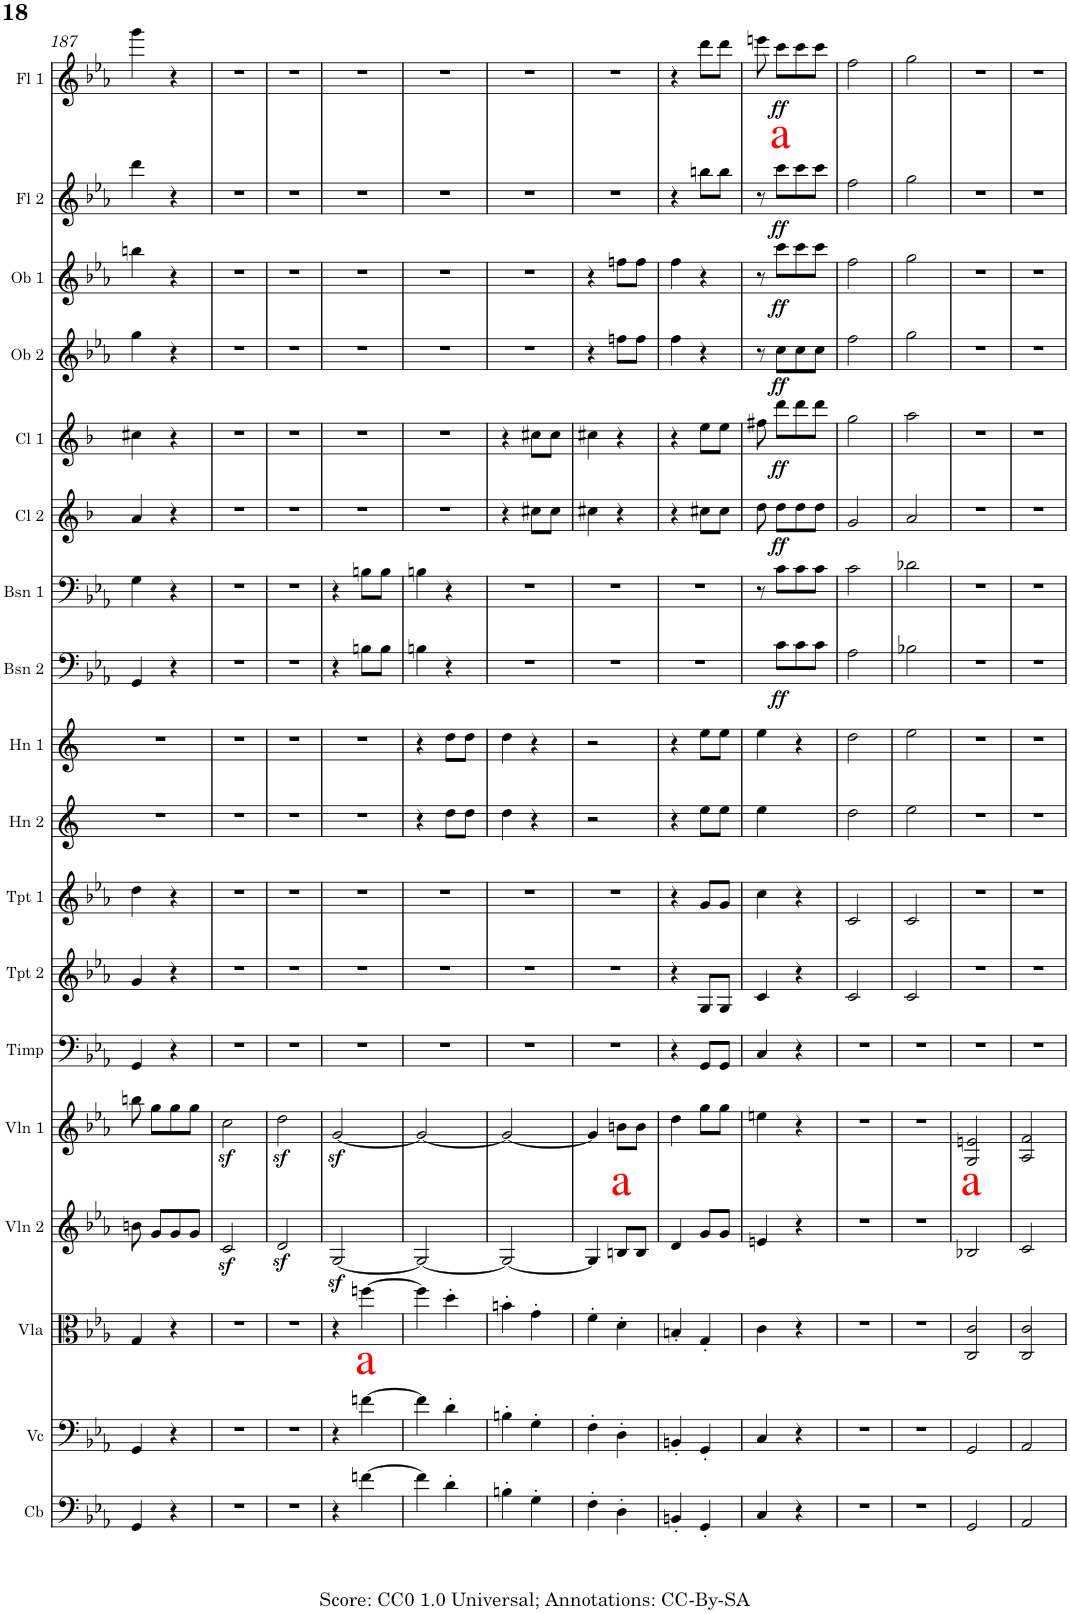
**kern	**kern	**kern	**text	**kern	**kern	**text	**kern	**kern	**kern	**kern	**kern	**kern	**dynam	**kern	**kern	**dynam	**kern	**dynam	**kern	**dynam	**kern	**dynam	**kern	**dynam	**kern	**text	**dynam
*part18	*part17	*part16	*part16	*part15	*part14	*part14	*part13	*part12	*part11	*part10	*part9	*part8	*part8	*part7	*part6	*part6	*part5	*part5	*part4	*part4	*part3	*part3	*part2	*part2	*part1	*part1	*part1
*staff18	*staff17	*staff16	*staff16	*staff15	*staff14	*staff14	*staff13	*staff12	*staff11	*staff10	*staff9	*staff8	*staff8	*staff7	*staff6	*staff6	*staff5	*staff5	*staff4	*staff4	*staff3	*staff3	*staff2	*staff2	*staff1	*staff1	*staff1
*I"Contrabass	*I"Violoncello	*I"Viola	*	*I"Violin 2	*I"Violin 1	*	*I"Timpani	*I"C Trumpet 2	*I"C Trumpet 1	*I"Eb Horn 2	*I"Eb Horn 1	*I"Bassoon 2	*	*I"Bassoon 1	*I"Bb Clarinet 2	*	*I"Bb Clarinet	*	*I"Oboe 2	*	*I"Oboe 1	*	*I"Flute 2	*	*I"Flute 1	*	*
*I'Cb	*I'Vc	*I'Vla	*	*I'Vln 2	*I'Vln 1	*	*I'Timp	*I'Tpt 2	*I'Tpt 1	*I'Hn 2	*I'Hn 1	*I'Bsn 2	*	*I'Bsn 1	*I'Cl 2	*	*I'Cl 1	*	*I'Ob 2	*	*I'Ob 1	*	*I'Fl 2	*	*I'Fl 1	*	*
!!LO:PB:g=z
*clefF4	*clefF4	*clefC3	*	*clefG2	*clefG2	*	*clefF4	*clefG2	*clefG2	*clefG2	*clefG2	*clefF4	*	*clefF4	*clefG2	*	*clefG2	*	*clefG2	*	*clefG2	*	*clefG2	*	*clefG2	*	*
*Trd7c12	*	*	*	*	*	*	*	*	*	*Trd5c9	*Trd5c9	*	*	*	*Trd1c2	*	*Trd1c2	*	*	*	*	*	*	*	*	*	*
*k[b-e-a-]	*k[b-e-a-]	*k[b-e-a-]	*	*k[b-e-a-]	*k[b-e-a-]	*	*k[b-e-a-]	*k[b-e-a-]	*k[b-e-a-]	*k[]	*k[]	*k[b-e-a-]	*	*k[b-e-a-]	*k[b-]	*	*k[b-]	*	*k[b-e-a-]	*	*k[b-e-a-]	*	*k[b-e-a-]	*	*k[b-e-a-]	*	*
*M2/4	*M2/4	*M2/4	*	*M2/4	*M2/4	*	*M2/4	*M2/4	*M2/4	*M2/4	*M2/4	*M2/4	*	*M2/4	*M2/4	*	*M2/4	*	*M2/4	*	*M2/4	*	*M2/4	*	*M2/4	*	*
=187	=187	=187	=187	=187	=187	=187	=187	=187	=187	=187	=187	=187	=187	=187	=187	=187	=187	=187	=187	=187	=187	=187	=187	=187	=187	=187	=187
4GG/	4GG/	4G/	.	8bn\	8bbn\	.	4GG/	4g/	4dd\	2r	2r	4GG/	.	4G\	4a/	.	4cc#X\	.	4gg\	.	4bbn\	.	4ddd\	.	4ggg\	.	.
.	.	.	.	8g/L	8gg\L	.	.	.	.	.	.	.	.	.	.	.	.	.	.	.	.	.	.	.	.	.	.
4r	4r	4r	.	8g/	8gg\	.	4r	4r	4r	.	.	4r	.	4r	4r	.	4r	.	4r	.	4r	.	4r	.	4r	.	.
.	.	.	.	8g/J	8gg\J	.	.	.	.	.	.	.	.	.	.	.	.	.	.	.	.	.	.	.	.	.	.
=188	=188	=188	=188	=188	=188	=188	=188	=188	=188	=188	=188	=188	=188	=188	=188	=188	=188	=188	=188	=188	=188	=188	=188	=188	=188	=188	=188
2r	2r	2r	.	2cz</	2ccz<\	.	2r	2r	2r	2r	2r	2r	.	2r	2r	.	2r	.	2r	.	2r	.	2r	.	2r	.	.
=189	=189	=189	=189	=189	=189	=189	=189	=189	=189	=189	=189	=189	=189	=189	=189	=189	=189	=189	=189	=189	=189	=189	=189	=189	=189	=189	=189
2r	2r	2r	.	2dz</	2ddz<\	.	2r	2r	2r	2r	2r	2r	.	2r	2r	.	2r	.	2r	.	2r	.	2r	.	2r	.	.
=190	=190	=190	=190	=190	=190	=190	=190	=190	=190	=190	=190	=190	=190	=190	=190	=190	=190	=190	=190	=190	=190	=190	=190	=190	=190	=190	=190
4r	4r	4r	.	[2Gz</	[2gz</	.	2r	2r	2r	2r	2r	4r	.	4r	2r	.	2r	.	2r	.	2r	.	2r	.	2r	.	.
!	!	!	!LO:LY:b:color=#FF0000	!	!	!	!	!	!	!	!	!	!	!	!	!	!	!	!	!	!	!	!	!	!	!	!
[4fn\	[4fn\	[4ffn\	a	.	.	.	.	.	.	.	.	8Bn\L	.	8Bn\L	.	.	.	.	.	.	.	.	.	.	.	.	.
.	.	.	.	.	.	.	.	.	.	.	.	8B\J	.	8B\J	.	.	.	.	.	.	.	.	.	.	.	.	.
=191	=191	=191	=191	=191	=191	=191	=191	=191	=191	=191	=191	=191	=191	=191	=191	=191	=191	=191	=191	=191	=191	=191	=191	=191	=191	=191	=191
4f\]	4f\]	4ff\]	.	2G/_	2g/_	.	2r	2r	2r	4r	4r	4Bn\	.	4Bn\	2r	.	2r	.	2r	.	2r	.	2r	.	2r	.	.
4d'\	4d'\	4dd'\	.	.	.	.	.	.	.	8dd\L	8dd\L	4r	.	4r	.	.	.	.	.	.	.	.	.	.	.	.	.
.	.	.	.	.	.	.	.	.	.	8dd\J	8dd\J	.	.	.	.	.	.	.	.	.	.	.	.	.	.	.	.
=192	=192	=192	=192	=192	=192	=192	=192	=192	=192	=192	=192	=192	=192	=192	=192	=192	=192	=192	=192	=192	=192	=192	=192	=192	=192	=192	=192
4Bn'\	4Bn'\	4bn'\	.	2G/_	2g/_	.	2r	2r	2r	4dd\	4dd\	2r	.	2r	4r	.	4r	.	2r	.	2r	.	2r	.	2r	.	.
4G'\	4G'\	4g'\	.	.	.	.	.	.	.	4r	4r	.	.	.	8cc#X\L	.	8cc#X\L	.	.	.	.	.	.	.	.	.	.
.	.	.	.	.	.	.	.	.	.	.	.	.	.	.	8cc#\J	.	8cc#\J	.	.	.	.	.	.	.	.	.	.
=193	=193	=193	=193	=193	=193	=193	=193	=193	=193	=193	=193	=193	=193	=193	=193	=193	=193	=193	=193	=193	=193	=193	=193	=193	=193	=193	=193
4F'\	4F'\	4f'\	.	4G/]	4g/]	.	2r	2r	2r	2r	2r	2r	.	2r	4cc#X\	.	4cc#X\	.	4r	.	4r	.	2r	.	2r	.	.
!	!	!	!	!	!	!LO:LY:b:color=#FF0000	!	!	!	!	!	!	!	!	!	!	!	!	!	!	!	!	!	!	!	!	!
4D'\	4D'\	4d'\	.	8Bn/L	8bn\L	a	.	.	.	.	.	.	.	.	4r	.	4r	.	8ffn\L	.	8ffn\L	.	.	.	.	.	.
.	.	.	.	8B/J	8b\J	.	.	.	.	.	.	.	.	.	.	.	.	.	8ff\J	.	8ff\J	.	.	.	.	.	.
=194	=194	=194	=194	=194	=194	=194	=194	=194	=194	=194	=194	=194	=194	=194	=194	=194	=194	=194	=194	=194	=194	=194	=194	=194	=194	=194	=194
4BBn'/	4BBn'/	4Bn'/	.	4d/	4dd\	.	4r	4r	4r	4r	4r	2r	.	2r	4r	.	4r	.	4ff\	.	4ff\	.	4r	.	4r	.	.
4GG'/	4GG'/	4G'/	.	8g/L	8gg\L	.	8GG/L	8G/L	8g/L	8ee\L	8ee\L	.	.	.	8cc#X\L	.	8ee\L	.	4r	.	4r	.	8bbn\L	.	8ddd\L	.	.
.	.	.	.	8g/J	8gg\J	.	8GG/J	8G/J	8g/J	8ee\J	8ee\J	.	.	.	8cc#\J	.	8ee\J	.	.	.	.	.	8bb\J	.	8ddd\J	.	.
=195	=195	=195	=195	=195	=195	=195	=195	=195	=195	=195	=195	=195	=195	=195	=195	=195	=195	=195	=195	=195	=195	=195	=195	=195	=195	=195	=195
4C/	4C/	4c\	.	4en/	4een\	.	4C/	4c/	4cc\	4ee\	4ee\	8ryy	.	8r	8dd\	.	8ff#X\	.	8r	.	8r	.	8r	.	8eeen\	.	.
!	!	!	!	!	!	!	!	!	!	!	!	!	!LO:DY:b	!	!	!LO:DY:b	!	!LO:DY:b	!	!LO:DY:b	!	!LO:DY:b	!	!LO:DY:b	!	!LO:LY:b:color=#FF0000	!LO:DY:b
.	.	.	.	.	.	.	.	.	.	.	.	8c\L	ff	8c\L	8dd\L	ff	8ddd\L	ff	8cc\L	ff	8ccc\L	ff	8ccc\L	ff	8ccc\L	a	ff
4r	4r	4r	.	4r	4r	.	4r	4r	4r	4ryy	4r	8c\	.	8c\	8dd\	.	8ddd\	.	8cc\	.	8ccc\	.	8ccc\	.	8ccc\	.	.
.	.	.	.	.	.	.	.	.	.	.	.	8c\J	.	8c\J	8dd\J	.	8ddd\J	.	8cc\J	.	8ccc\J	.	8ccc\J	.	8ccc\J	.	.
=196	=196	=196	=196	=196	=196	=196	=196	=196	=196	=196	=196	=196	=196	=196	=196	=196	=196	=196	=196	=196	=196	=196	=196	=196	=196	=196	=196
2r	2r	2r	.	2r	2r	.	2r	2c/	2c/	2dd\	2dd\	2A-\	.	2c\	2g/	.	2gg\	.	2ff\	.	2ff\	.	2ff\	.	2ff\	.	.
=197	=197	=197	=197	=197	=197	=197	=197	=197	=197	=197	=197	=197	=197	=197	=197	=197	=197	=197	=197	=197	=197	=197	=197	=197	=197	=197	=197
2r	2r	2r	.	2r	2r	.	2r	2c/	2c/	2ee\	2ee\	2B-X\	.	2d-X\	2a/	.	2aa\	.	2gg\	.	2gg\	.	2gg\	.	2gg\	.	.
=198	=198	=198	=198	=198	=198	=198	=198	=198	=198	=198	=198	=198	=198	=198	=198	=198	=198	=198	=198	=198	=198	=198	=198	=198	=198	=198	=198
!	!	!	!	!	!	!LO:LY:b:color=#FF0000	!	!	!	!	!	!	!	!	!	!	!	!	!	!	!	!	!	!	!	!	!
2GG/	2GG/	2C/ 2c/	.	2B-X/	2G/ 2en/	a	2r	2r	2r	2r	2r	2r	.	2r	2r	.	2r	.	2r	.	2r	.	2r	.	2r	.	.
=199	=199	=199	=199	=199	=199	=199	=199	=199	=199	=199	=199	=199	=199	=199	=199	=199	=199	=199	=199	=199	=199	=199	=199	=199	=199	=199	=199
2AA-/	2AA-/	2C/ 2c/	.	2c/	2A-/ 2f/	.	2r	2r	2r	2r	2r	2r	.	2r	2r	.	2r	.	2r	.	2r	.	2r	.	2r	.	.
=	=	=	=	=	=	=	=	=	=	=	=	=	=	=	=	=	=	=	=	=	=	=	=	=	=	=	=
*-	*-	*-	*-	*-	*-	*-	*-	*-	*-	*-	*-	*-	*-	*-	*-	*-	*-	*-	*-	*-	*-	*-	*-	*-	*-	*-	*-
